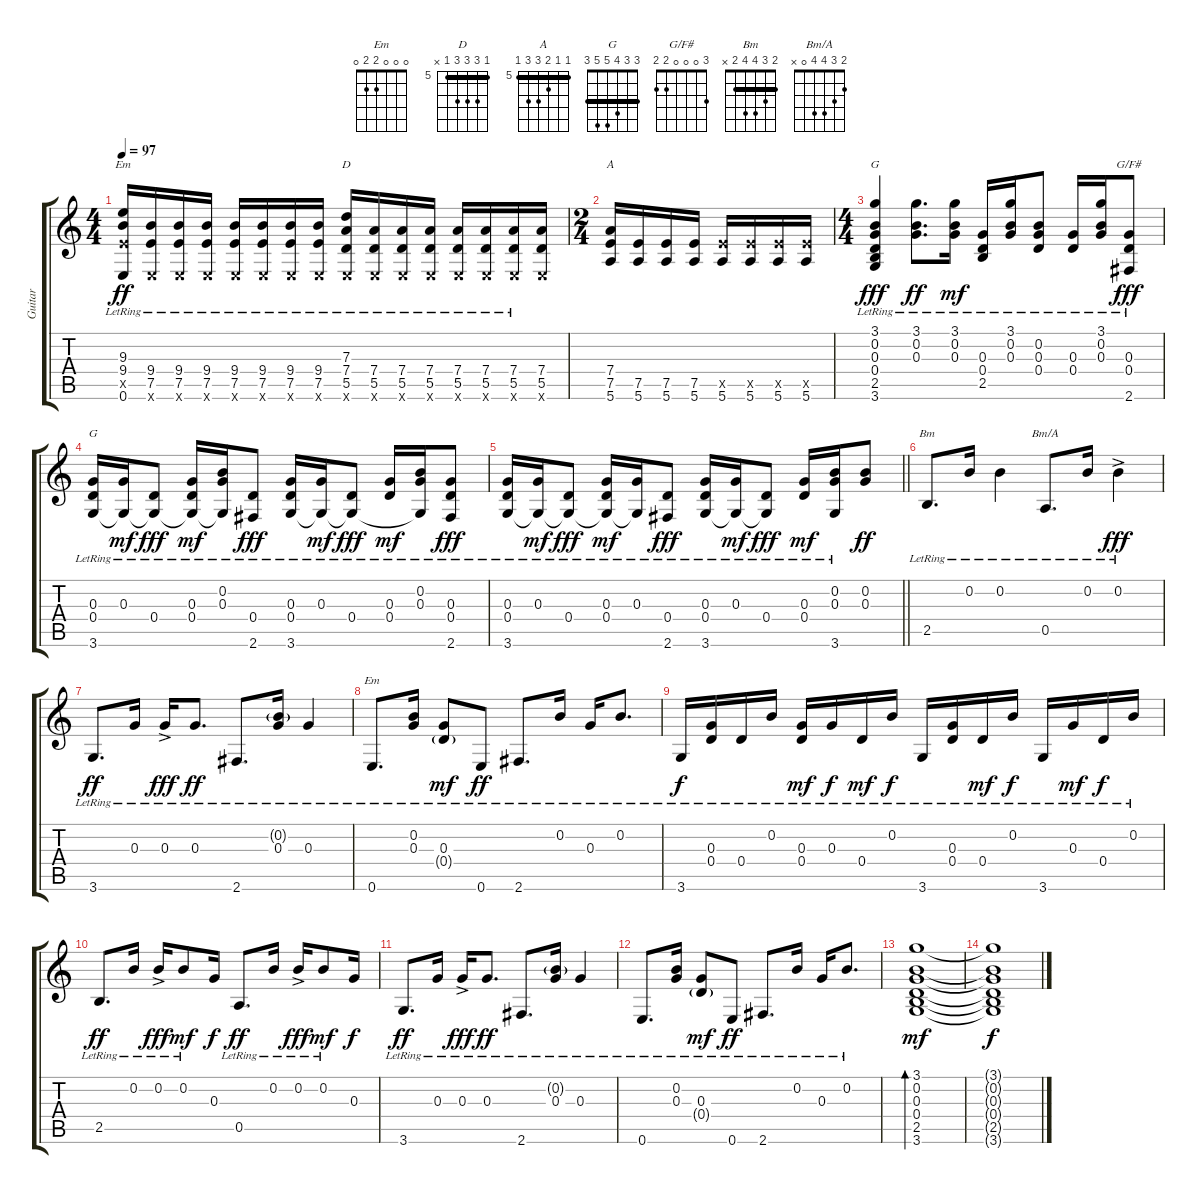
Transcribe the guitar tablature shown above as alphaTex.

\track ("Guitar" "Guitar") {instrument electricguitarjazz}
\staff {score tabs}
\tuning (E4 B3 G3 D3 A2 E2) {hide}
\chord ("Em" 7 8 9 9 7 0) {firstfret 7 barre 7}
\chord ("D" 5 7 7 7 5 x) {firstfret 5 barre 5}
\chord ("A" 5 5 6 7 7 5) {firstfret 5 barre 5}
\chord ("G" 3 0 0 0 2 3)
\chord ("G/F#" 3 0 0 0 2 2)
\chord ("G" 3 3 4 5 5 3) {barre 3}
\chord ("Bm" 2 3 4 4 2 x) {barre 2}
\chord ("Bm/A" 2 3 4 4 0 x)
\chord ("Em" 0 0 0 2 2 0)
\ts (4 4)
\tempo 97
\clef g2
\ks c
(9.3 9.4{lr} 7.5{x} 0.6{lr}).16{ch "Em" dy ff} (9.4{lr} 7.5 0.6{x}).16 (9.4{lr} 7.5 0.6{x}).16 (9.4{lr} 7.5 0.6{x}).16 (9.4{lr} 7.5 0.6{x}).16 (9.4{lr} 7.5 0.6{x}).16 (9.4{lr} 7.5 0.6{x}).16 (9.4{lr} 7.5 0.6{x}).16 (7.3 7.4{lr} 5.5 0.6{x}).16{ch "D"} (7.4{lr} 5.5 0.6{x}).16 (7.4{lr} 5.5 0.6{x}).16 (7.4{lr} 5.5 0.6{x}).16 (7.4{lr} 5.5 0.6{x}).16 (7.4{lr} 5.5 0.6{x}).16 (7.4{lr} 5.5 0.6{x}).16 (7.4 5.5 0.6{x}).16 |
\ts (2 4)
(7.4 7.5 5.6).16{ch "A"} (7.5 5.6).16 (7.5 5.6).16 (7.5 5.6).16 (7.5{x} 5.6).16 (7.5{x} 5.6).16 (7.5{x} 5.6).16 (7.5{x} 5.6).16 |
\ts (4 4)
(3.1{lr} 0.2{lr} 0.3{lr} 0.4{lr} 2.5{lr} 3.6{lr}).4{ch "G" dy fff} (3.1{lr} 0.2{lr} 0.3{lr}).8{d dy ff} (3.1{lr} 0.2{lr} 0.3{lr}).16{dy mf} (0.3{lr} 0.4{lr} 2.5{lr}).16 (3.1{lr} 0.2{lr} 0.3{lr}).16 (0.2{lr} 0.3{lr} 0.4{lr}).8 (0.3{lr} 0.4{lr}).16 (3.1{lr} 0.2{lr} 0.3{lr}).16 (0.3{lr} 0.4{lr} 2.6).8{ch "G/F#" dy fff} |
(0.3{lr} 0.4{lr} 3.6).16{ch "G"} (0.3{lr} 3.6{t}).16{dy mf} (0.4{lr} 3.6{t}).8{dy fff} (0.3{lr} 0.4{lr} 3.6{t}).16{dy mf} (0.2{lr} 0.3{lr} 3.6{t}).16 (0.4{lr} 2.6{lr}).8{dy fff} (0.3{lr} 0.4{lr} 3.6{lr}).16 (0.3{lr} 3.6{t}).16{dy mf} (0.4{lr} 3.6{t}).8{dy fff} (0.3{lr} 0.4{lr}).16{dy mf} (0.2{lr} 0.3{lr} 3.6{t}).16 (0.3{lr} 0.4{lr} 2.6{lr}).8{dy fff} |
\barLineRight lightlight
(0.3{lr} 0.4{lr} 3.6).16 (0.3{lr} 3.6{t}).16{dy mf} (0.4{lr} 3.6{t}).8{dy fff} (0.3{lr} 0.4{lr} 3.6{t}).16{dy mf} (0.3{lr} 3.6{t}).16 (0.4{lr} 2.6{lr}).8{dy fff} (0.3{lr} 0.4{lr} 3.6).16 (0.3{lr} 3.6{t}).16{dy mf} (0.4{lr} 3.6{t}).8{dy fff} (0.3{lr} 0.4{lr}).16{dy mf} (0.2{lr} 0.3{lr} 3.6).16 (0.2 0.3).8{dy ff} |
2.5{lr}.8{d ch "Bm"} 0.2{lr}.16 0.2{lr}.4 0.5{lr}.8{d ch "Bm/A"} 0.2{lr}.16 0.2{ac lr}.4{dy fff} |
3.6{lr}.8{d dy ff} 0.3{lr}.16 0.3{ac lr}.16{dy fff} 0.3{lr}.8{d dy ff} 2.6{lr}.8{d} (0.2{g lr} 0.3{lr}).16 0.3{lr}.4 |
0.6{lr}.8{d ch "Em"} (0.2{lr} 0.3{lr}).16 (0.3{lr} 0.4{g lr}).8{dy mf} 0.6{lr}.8{dy ff} 2.6{lr}.8{d} 0.2{lr}.16 0.3{lr}.16 0.2{lr}.8{d} |
3.6{lr}.16{dy f} (0.3{lr} 0.4{lr}).16 0.4{lr}.16 0.2{lr}.16 (0.3{lr} 0.4{lr}).16{dy mf} 0.3{lr}.16{dy f} 0.4{lr}.16{dy mf} 0.2{lr}.16{dy f} 3.6{lr}.16 (0.3{lr} 0.4{lr}).16 0.4{lr}.16{dy mf} 0.2{lr}.16{dy f} 3.6{lr}.16 0.3{lr}.16{dy mf} 0.4{lr}.16{dy f} 0.2{lr}.16 |
2.5{lr}.8{d dy ff} 0.2{lr}.16 0.2{ac lr}.16{dy fff} 0.2{lr}.8{dy mf} 0.3.16{dy f} 0.5{lr}.8{d dy ff} 0.2{lr}.16 0.2{ac lr}.16{dy fff} 0.2{lr}.8{dy mf} 0.3.16{dy f} |
3.6{lr}.8{d dy ff} 0.3{lr}.16 0.3{ac lr}.16{dy fff} 0.3{lr}.8{d dy ff} 2.6{lr}.8{d} (0.2{g lr} 0.3{lr}).16 0.3{lr}.4 |
0.6{lr}.8{d} (0.2{lr} 0.3{lr}).16 (0.3{lr} 0.4{g lr}).8{dy mf} 0.6{lr}.8{dy ff} 2.6{lr}.8{d} 0.2{lr}.16 0.3{lr}.16 0.2{lr}.8{d} |
(3.1 0.2 0.3 0.4 2.5 3.6).1{bd 120 dy mf} |
(3.1{t} 0.2{t} 0.3{t} 0.4{t} 2.5{t} 3.6{t}).1{dy f}
